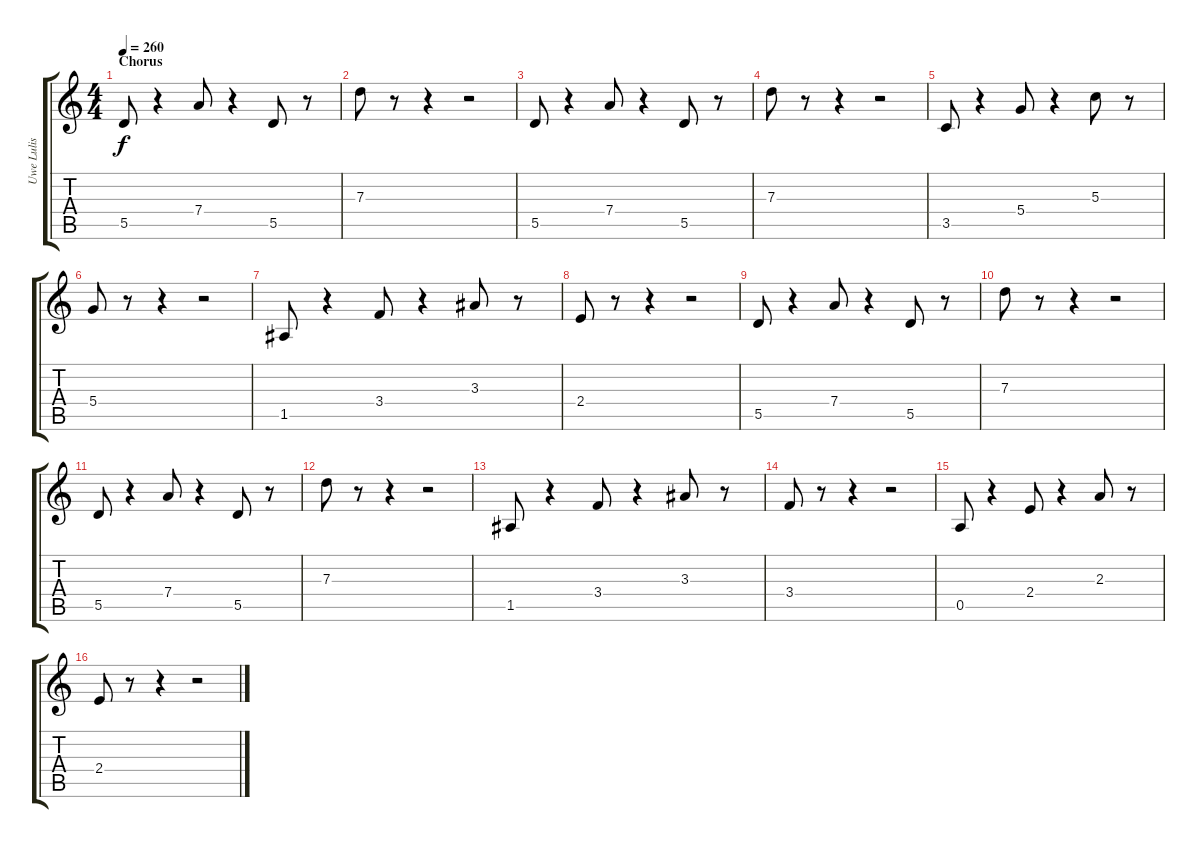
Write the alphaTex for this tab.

\track ("Uwe Lulis" "Uwe Lulis") {instrument distortionguitar}
\staff {score tabs}
\tuning (E4 B3 G3 D3 A2 E2) {hide}
\ts (4 4)
\section ("" "Chorus")
\tempo 260
\clef g2
\ks c
5.5.8{dy f instrument electricguitarclean} r.4 7.4.8 r.4 5.5.8 r.8 |
7.3.8 r.8 r.4 r.2 |
5.5.8 r.4 7.4.8 r.4 5.5.8 r.8 |
7.3.8 r.8 r.4 r.2 |
3.5.8 r.4 5.4.8 r.4 5.3.8 r.8 |
5.4.8 r.8 r.4 r.2 |
1.5.8 r.4 3.4.8 r.4 3.3.8 r.8 |
2.4.8 r.8 r.4 r.2 |
5.5.8 r.4 7.4.8 r.4 5.5.8 r.8 |
7.3.8 r.8 r.4 r.2 |
5.5.8 r.4 7.4.8 r.4 5.5.8 r.8 |
7.3.8 r.8 r.4 r.2 |
1.5.8 r.4 3.4.8 r.4 3.3.8 r.8 |
3.4.8 r.8 r.4 r.2 |
0.5.8 r.4 2.4.8 r.4 2.3.8 r.8 |
2.4.8 r.8 r.4 r.2
